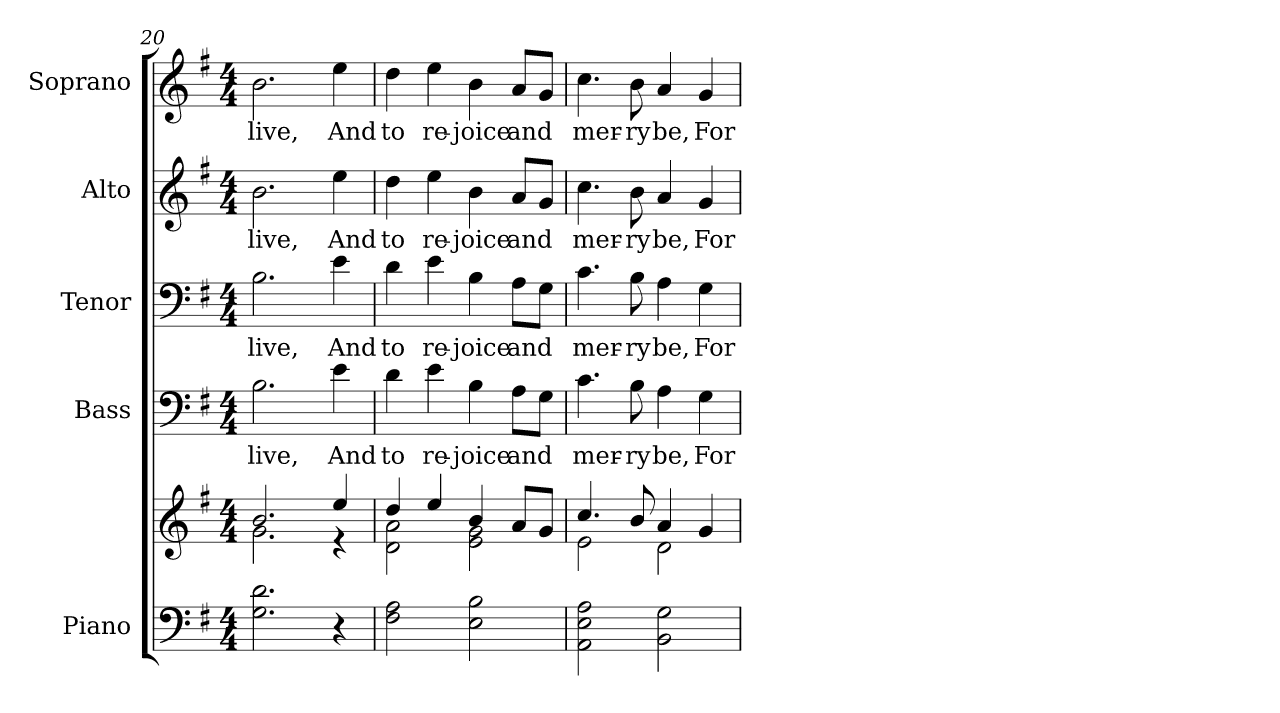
**kern	**kern	**kern	**text	**kern	**text	**kern	**text	**kern	**text
*part5	*part5	*part4	*part4	*part3	*part3	*part2	*part2	*part1	*part1
*staff6	*staff5	*staff4	*staff4	*staff3	*staff3	*staff2	*staff2	*staff1	*staff1
*I"Piano	*	*I"Bass	*	*I"Tenor	*	*I"Alto	*	*I"Soprano	*
*I'Pno.	*	*I'B.	*	*I'T.	*	*I'A.	*	*I'S.	*
*clefF4	*clefG2	*clefF4	*	*clefF4	*	*clefG2	*	*clefG2	*
*k[f#]	*k[f#]	*k[f#]	*	*k[f#]	*	*k[f#]	*	*k[f#]	*
*G:	*G:	*G:	*	*G:	*	*G:	*	*G:	*
*M4/4	*M4/4	*M4/4	*	*M4/4	*	*M4/4	*	*M4/4	*
=20	=20	=20	=20	=20	=20	=20	=20	=20	=20
*	*^	*	*	*	*	*	*	*	*
!	!	!	!	!LO:LY:b:color=#000000	!	!	!	!	!	!
!	!	!	!	!	!	!LO:LY:b:color=#000000	!	!	!	!
!	!	!	!	!	!	!	!	!LO:LY:b:color=#000000	!	!
!	!	!	!	!	!	!	!	!	!	!LO:LY:b:color=#000000
2.Gi\ 2.di	2.bi/	2.gi\	2.Bi\	live,	2.Bi\	live,	2.bi\	live,	2.bi\	live,
!	!	!	!	!LO:LY:b:color=#000000	!	!	!	!	!	!
!	!	!	!	!	!	!LO:LY:b:color=#000000	!	!	!	!
!	!	!	!	!	!	!	!	!LO:LY:b:color=#000000	!	!
!	!	!	!	!	!	!	!	!	!	!LO:LY:b:color=#000000
4r	4eei/	4r	4ei\	And	4ei\	And	4eei\	And	4eei\	And
!!LO:PB:g=z
=21	=21	=21	=21	=21	=21	=21	=21	=21	=21	=21
!	!	!	!	!LO:LY:b:color=#000000	!	!	!	!	!	!
!	!	!	!	!	!	!LO:LY:b:color=#000000	!	!	!	!
!	!	!	!	!	!	!	!	!LO:LY:b:color=#000000	!	!
!	!	!	!	!	!	!	!	!	!	!LO:LY:b:color=#000000
2F#i\ 2Ai	4ddi/	2di\ 2ai	4di\	to	4di\	to	4ddi\	to	4ddi\	to
!	!	!	!	!LO:LY:b:color=#000000	!	!	!	!	!	!
!	!	!	!	!	!	!LO:LY:b:color=#000000	!	!	!	!
!	!	!	!	!	!	!	!	!LO:LY:b:color=#000000	!	!
!	!	!	!	!	!	!	!	!	!	!LO:LY:b:color=#000000
.	4eei/	.	4ei\	re-	4ei\	re-	4eei\	re-	4eei\	re-
!	!	!	!	!LO:LY:b:color=#000000	!	!	!	!	!	!
!	!	!	!	!	!	!LO:LY:b:color=#000000	!	!	!	!
!	!	!	!	!	!	!	!	!LO:LY:b:color=#000000	!	!
!	!	!	!	!	!	!	!	!	!	!LO:LY:b:color=#000000
2Ei\ 2Bi	4bi/	2ei\ 2gi	4Bi\	-joice	4Bi\	-joice	4bi\	-joice	4bi\	-joice
!	!	!	!	!LO:LY:b:color=#000000	!	!	!	!	!	!
!	!	!	!	!	!	!LO:LY:b:color=#000000	!	!	!	!
!	!	!	!	!	!	!	!	!LO:LY:b:color=#000000	!	!
!	!	!	!	!	!	!	!	!	!	!LO:LY:b:color=#000000
.	8ai/L	.	8Ai\L	and	8Ai\L	and	8ai/L	and	8ai/L	and
.	8gi/J	.	8Gi\J	.	8Gi\J	.	8gi/J	.	8gi/J	.
=22	=22	=22	=22	=22	=22	=22	=22	=22	=22	=22
!	!	!	!	!LO:LY:b:color=#000000	!	!	!	!	!	!
!	!	!	!	!	!	!LO:LY:b:color=#000000	!	!	!	!
!	!	!	!	!	!	!	!	!LO:LY:b:color=#000000	!	!
!	!	!	!	!	!	!	!	!	!	!LO:LY:b:color=#000000
2AAi\ 2Ei 2Ai	4.cci/	2ei\	4.ci\	mer-	4.ci\	mer-	4.cci\	mer-	4.cci\	mer-
!	!	!	!	!LO:LY:b:color=#000000	!	!	!	!	!	!
!	!	!	!	!	!	!LO:LY:b:color=#000000	!	!	!	!
!	!	!	!	!	!	!	!	!LO:LY:b:color=#000000	!	!
!	!	!	!	!	!	!	!	!	!	!LO:LY:b:color=#000000
.	8bi/	.	8Bi\	-ry	8Bi\	-ry	8bi\	-ry	8bi\	-ry
!	!	!	!	!LO:LY:b:color=#000000	!	!	!	!	!	!
!	!	!	!	!	!	!LO:LY:b:color=#000000	!	!	!	!
!	!	!	!	!	!	!	!	!LO:LY:b:color=#000000	!	!
!	!	!	!	!	!	!	!	!	!	!LO:LY:b:color=#000000
2BBi\ 2Gi	4ai/	2di\	4Ai\	be,	4Ai\	be,	4ai/	be,	4ai/	be,
!	!	!	!	!LO:LY:b:color=#000000	!	!	!	!	!	!
!	!	!	!	!	!	!LO:LY:b:color=#000000	!	!	!	!
!	!	!	!	!	!	!	!	!LO:LY:b:color=#000000	!	!
!	!	!	!	!	!	!	!	!	!	!LO:LY:b:color=#000000
.	4gi/	.	4Gi\	For	4Gi\	For	4gi/	For	4gi/	For
*	*v	*v	*	*	*	*	*	*	*	*
=	=	=	=	=	=	=	=	=	=
*-	*-	*-	*-	*-	*-	*-	*-	*-	*-
